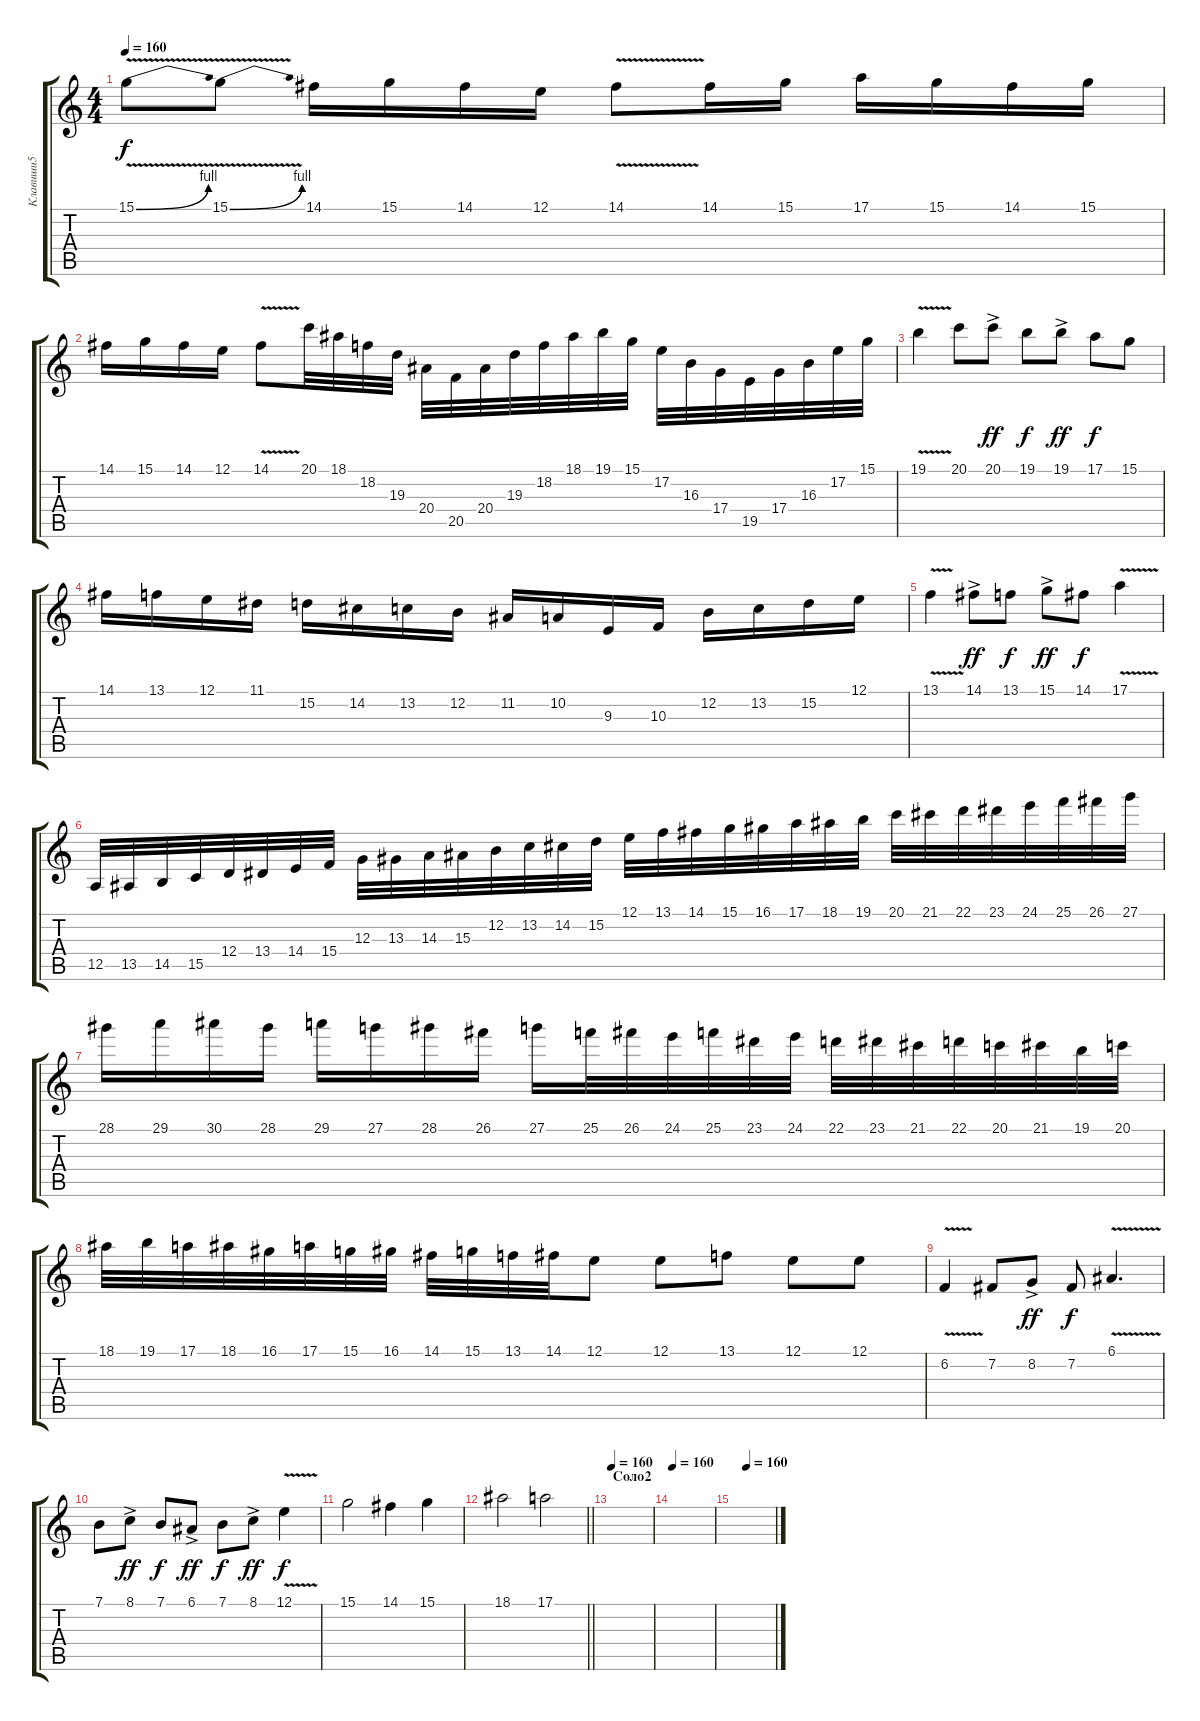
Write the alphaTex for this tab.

\track ("Клавиши5" "Клавиши5") {instrument lead2sawtooth}
\staff {score tabs}
\tuning (E4 B3 G3 D3 A2 E2) {hide}
\ts (4 4)
\tempo 160
\clef g2
\ks c
15.1{be (bend 0 0 60 4) v}.8{dy f} 15.1{be (bend 0 0 60 4) v}.8 14.1.16 15.1.16 14.1.16 12.1.16 14.1{v}.8 14.1.16 15.1.16 17.1.16 15.1.16 14.1.16 15.1.16 |
14.1.16 15.1.16 14.1.16 12.1.16 14.1{v}.8 20.1.32 18.1.32 18.2.32 19.3.32 20.4.32 20.5.32 20.4.32 19.3.32 18.2.32 18.1.32 19.1.32 15.1.32 17.2.32 16.3.32 17.4.32 19.5.32 17.4.32 16.3.32 17.2.32 15.1.32 |
19.1{v}.4 20.1.8 20.1{ac}.8{dy ff} 19.1.8{dy f} 19.1{ac}.8{dy ff} 17.1.8{dy f} 15.1.8 |
14.1.16 13.1.16 12.1.16 11.1.16 15.2.16 14.2.16 13.2.16 12.2.16 11.2.16 10.2.16 9.3.16 10.3.16 12.2.16 13.2.16 15.2.16 12.1.16 |
13.1{v}.4 14.1{ac}.8{dy ff} 13.1.8{dy f} 15.1{ac}.8{dy ff} 14.1.8{dy f} 17.1{v}.4 |
12.5.32 13.5.32 14.5.32 15.5.32 12.4.32 13.4.32 14.4.32 15.4.32 12.3.32 13.3.32 14.3.32 15.3.32 12.2.32 13.2.32 14.2.32 15.2.32 12.1.32 13.1.32 14.1.32 15.1.32 16.1.32 17.1.32 18.1.32 19.1.32 20.1.32 21.1.32 22.1.32 23.1.32 24.1.32 25.1.32 26.1.32 27.1.32 |
28.1.16 29.1.16 30.1.16 28.1.16 29.1.16 27.1.16 28.1.16 26.1.16 27.1.16 25.1.32 26.1.32 24.1.32 25.1.32 23.1.32 24.1.32 22.1.32 23.1.32 21.1.32 22.1.32 20.1.32 21.1.32 19.1.32 20.1.32 |
18.1.32 19.1.32 17.1.32 18.1.32 16.1.32 17.1.32 15.1.32 16.1.32 14.1.32 15.1.32 13.1.32 14.1.32 12.1.8 12.1.8 13.1.8 12.1.8 12.1.8 |
6.2{v}.4 7.2.8 8.2{ac}.8{dy ff} 7.2.8{dy f} 6.1{v}.4{d} |
7.1.8 8.1{ac}.8{dy ff} 7.1.8{dy f} 6.1{ac}.8{dy ff} 7.1.8{dy f} 8.1{ac}.8{dy ff} 12.1{v}.4{dy f} |
15.1.2 14.1.4 15.1.4 |
\barLineRight lightlight
18.1.2 17.1.2 |
\section ("" "Соло2")
\tempo 160
|
\tempo 160
|
\tempo (160 0.3125)
